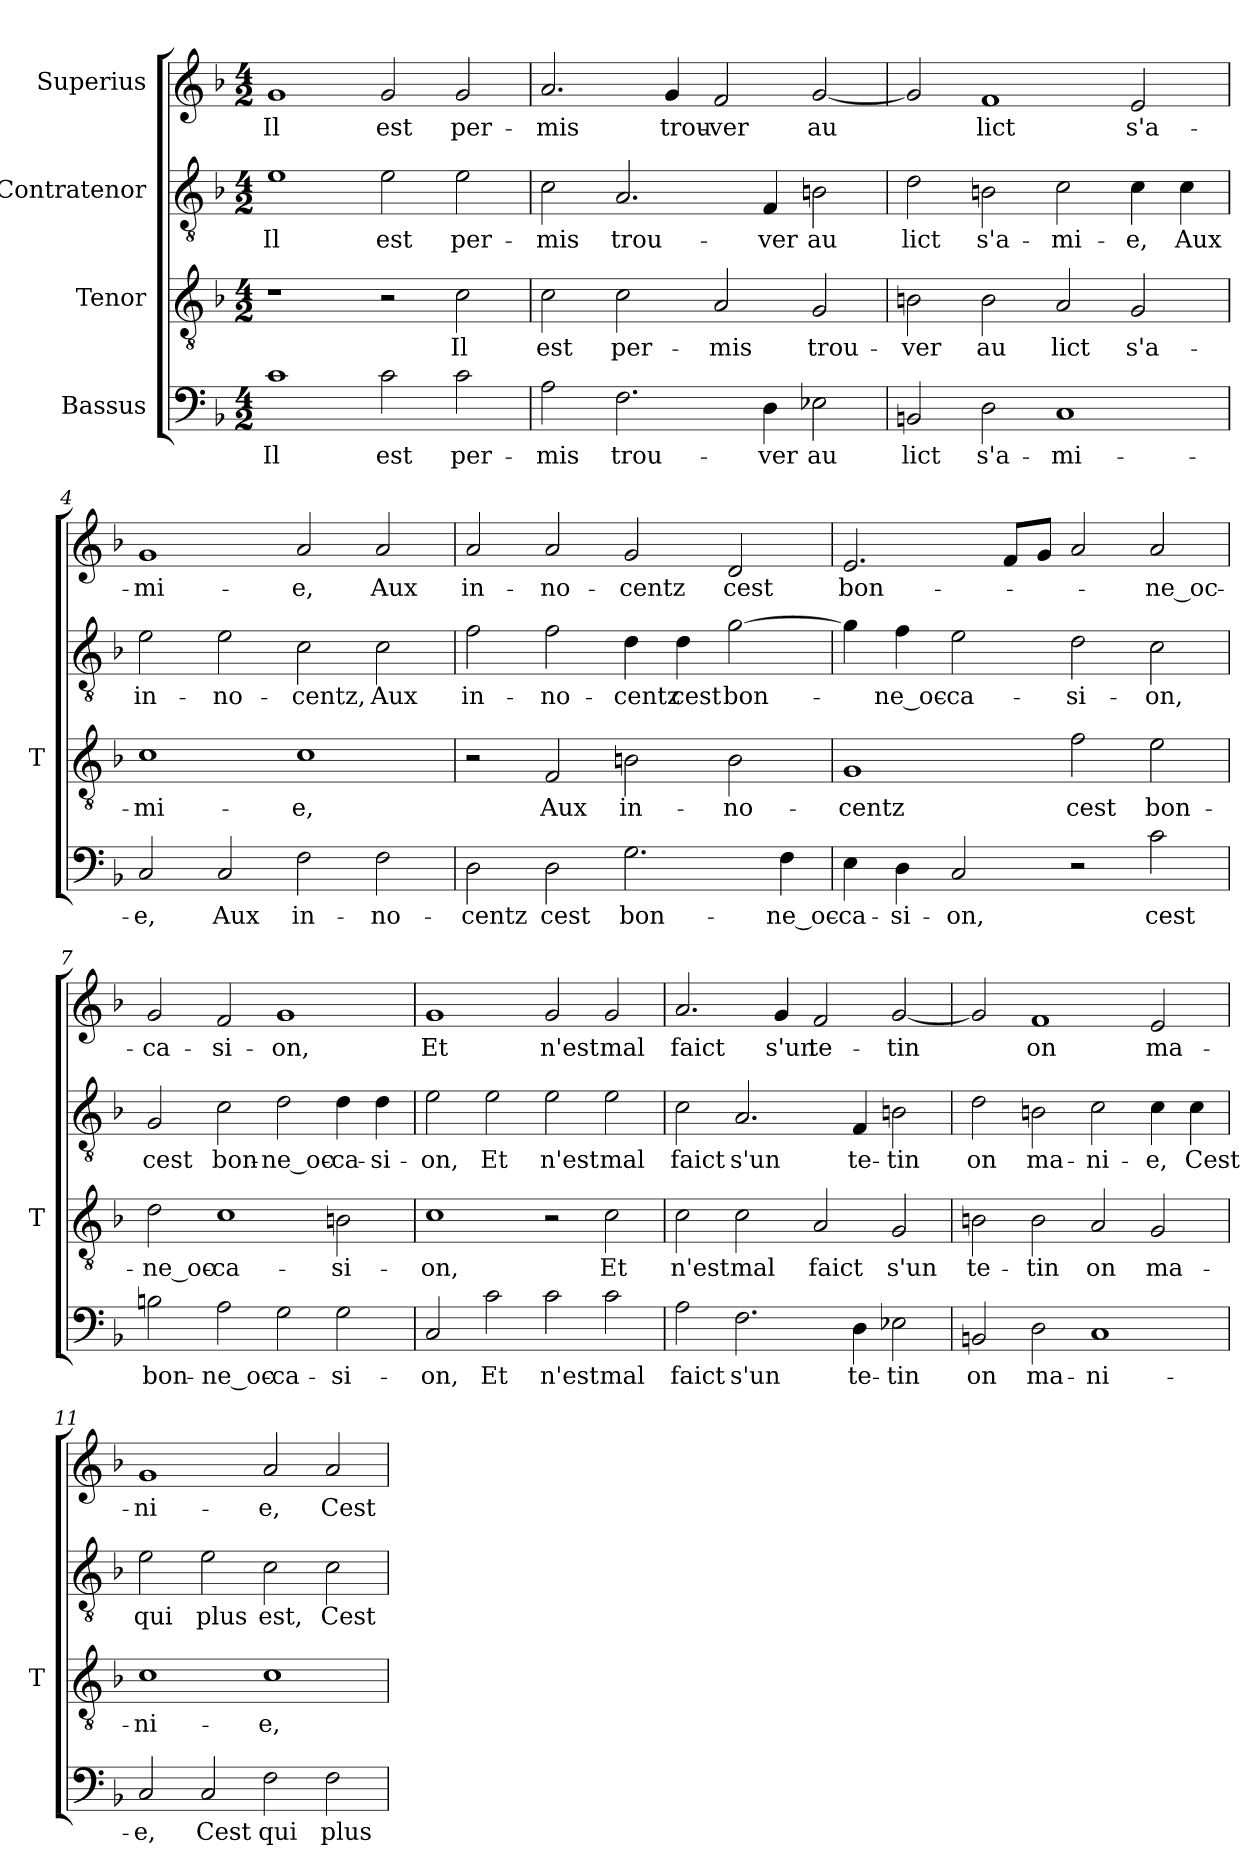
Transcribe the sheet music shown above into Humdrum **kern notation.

**kern	**text	**kern	**text	**kern	**text	**kern	**text
*part4	*part4	*part3	*part3	*part2	*part2	*part1	*part1
*staff4	*staff4	*staff3	*staff3	*staff2	*staff2	*staff1	*staff1
*I"Bassus	*	*I"Tenor	*	*I"Contratenor	*	*I"Superius	*
*	*	*I'T	*	*	*	*	*
*clefF4	*	*clefGv2	*	*clefGv2	*	*clefG2	*
*k[b-]	*	*k[b-]	*	*k[b-]	*	*k[b-]	*
*M4/2	*	*M4/2	*	*M4/2	*	*M4/2	*
=1	=1	=1	=1	=1	=1	=1	=1
1c	-Il	1r	.	1e	-Il	1g	-Il
2c	-est	2r	.	2e	-est	2g	-est
2c	per-	2c	-Il	2e	per-	2g	per-
=2	=2	=2	=2	=2	=2	=2	=2
2A	-mis	2c	-est	2c	-mis	2.a	-mis
2.F	trou-	2c	per-	2.A	trou-	.	.
.	.	.	.	.	.	4g	trou-
.	.	2A	-mis	.	.	2f	-ver
4D	-ver	.	.	4F	-ver	.	.
2E-X	-au	2G	trou-	2Bn	-au	[2g	-au
=3	=3	=3	=3	=3	=3	=3	=3
2BB	-lict	2B	-ver	2d	-lict	2g]	.
2D	s'a-	2B	-au	2Bn	s'a-	1f	-lict
1C	mi-	2A	-lict	2c	mi-	.	.
.	.	2G	s'a-	4c	-e,	2e	s'a-
.	.	.	.	4c	-Aux	.	.
=4	=4	=4	=4	=4	=4	=4	=4
2C	-e,	1c	mi-	2e	in-	1g	mi-
2C	-Aux	.	.	2e	no-	.	.
2F	in-	1c	-e,	2c	-centz,	2a	-e,
2F	no-	.	.	2c	-Aux	2a	-Aux
=5	=5	=5	=5	=5	=5	=5	=5
2D	-centz	2r	.	2f	in-	2a	in-
2D	-cest	2F	-Aux	2f	no-	2a	no-
2.G	bon-	2B	in-	4d	-centz	2g	-centz
.	.	.	.	4d	-cest	.	.
.	.	2B	no-	[2g	bon-	2d	-cest
4F	ne_oc-	.	.	.	.	.	.
=6	=6	=6	=6	=6	=6	=6	=6
4E	ca-	1G	-centz	4g]	.	2.e	bon-
4D	si-	.	.	4f	ne_oc-	.	.
2C	-on,	.	.	2e	ca-	.	.
.	.	.	.	.	.	8fL	.
.	.	.	.	.	.	8gJ	.
2r	.	2f	-cest	2d	si-	2a	.
2c	-cest	2e	bon-	2c	-on,	2a	ne_oc-
=7	=7	=7	=7	=7	=7	=7	=7
2B	bon-	2d	ne_oc-	2G	-cest	2g	ca-
2A	ne_oc-	1c	ca-	2c	bon-	2f	si-
2G	ca-	.	.	2d	ne_oc-	1g	-on,
2G	si-	2Bn	si-	4d	ca-	.	.
.	.	.	.	4d	si-	.	.
=8	=8	=8	=8	=8	=8	=8	=8
2C	-on,	1c	-on,	2e	-on,	1g	-Et
2c	-Et	.	.	2e	-Et	.	.
2c	-n'est	2r	.	2e	-n'est	2g	-n'est
2c	-mal	2c	-Et	2e	-mal	2g	-mal
=9	=9	=9	=9	=9	=9	=9	=9
2A	-faict	2c	-n'est	2c	-faict	2.a	-faict
2.F	-s'un	2c	-mal	2.A	-s'un	.	.
.	.	.	.	.	.	4g	-s'un
.	.	2A	-faict	.	.	2f	te-
4D	te-	.	.	4F	te-	.	.
2E-X	-tin	2G	-s'un	2Bn	-tin	[2g	-tin
=10	=10	=10	=10	=10	=10	=10	=10
2BB	-on	2B	te-	2d	-on	2g]	.
2D	ma-	2B	-tin	2Bn	ma-	1f	-on
1C	ni-	2A	-on	2c	ni-	.	.
.	.	2G	ma-	4c	-e,	2e	ma-
.	.	.	.	4c	-Cest	.	.
=11	=11	=11	=11	=11	=11	=11	=11
2C	-e,	1c	ni-	2e	-qui	1g	ni-
2C	-Cest	.	.	2e	-plus	.	.
2F	-qui	1c	-e,	2c	-est,	2a	-e,
2F	-plus	.	.	2c	-Cest	2a	-Cest
=	=	=	=	=	=	=	=
*-	*-	*-	*-	*-	*-	*-	*-
